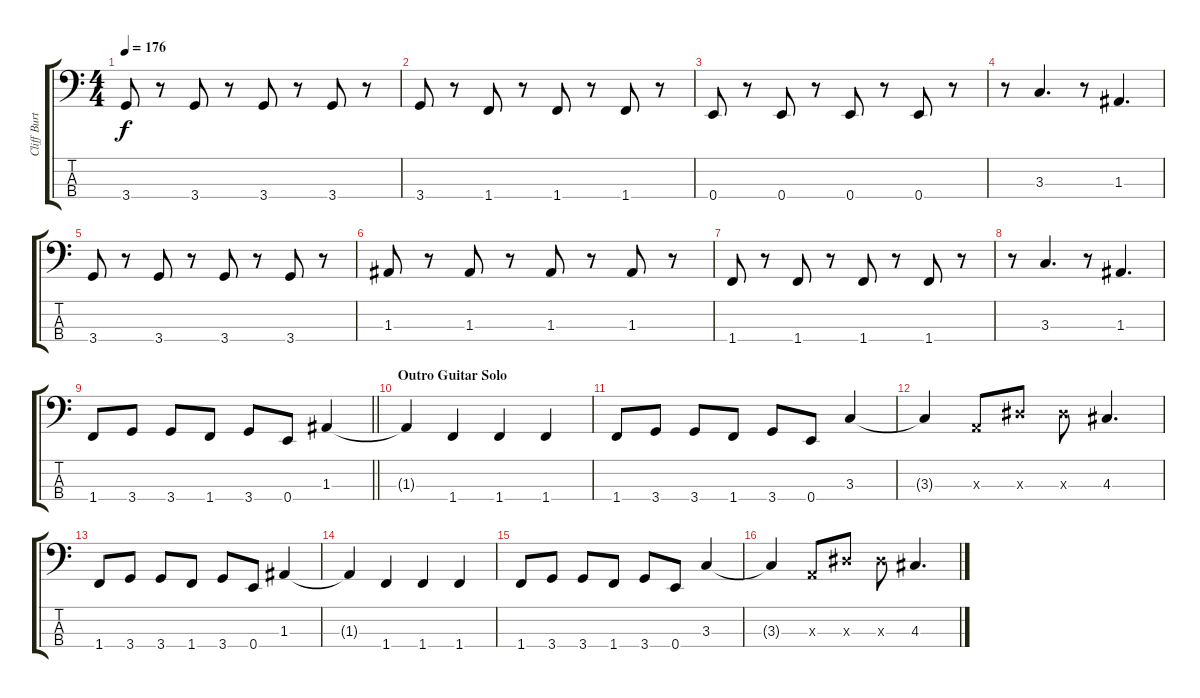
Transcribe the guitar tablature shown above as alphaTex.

\track ("Cliff Burton" "Cliff Burt") {instrument electricbasspick}
\staff {score tabs}
\tuning (G2 D2 A1 E1) {hide}
\ts (4 4)
\tempo 176
\clef f4
\ks c
3.4.8{dy f} r.8 3.4.8 r.8 3.4.8 r.8 3.4.8 r.8 |
3.4.8 r.8 1.4.8 r.8 1.4.8 r.8 1.4.8 r.8 |
0.4.8 r.8 0.4.8 r.8 0.4.8 r.8 0.4.8 r.8 |
r.8 3.3.4{d} r.8 1.3.4{d} |
3.4.8 r.8 3.4.8 r.8 3.4.8 r.8 3.4.8 r.8 |
1.3.8 r.8 1.3.8 r.8 1.3.8 r.8 1.3.8 r.8 |
1.4.8 r.8 1.4.8 r.8 1.4.8 r.8 1.4.8 r.8 |
r.8 3.3.4{d} r.8 1.3.4{d} |
\barLineRight lightlight
1.4.8 3.4.8 3.4.8 1.4.8 3.4.8 0.4.8 1.3.4 |
\section ("" "Outro Guitar Solo")
1.3{t}.4 1.4.4 1.4.4 1.4.4 |
1.4.8 3.4.8 3.4.8 1.4.8 3.4.8 0.4.8 3.3.4 |
3.3{t}.4 0.3{x}.8 6.3{x}.8 6.3{x}.8 4.3.4{d} |
1.4.8 3.4.8 3.4.8 1.4.8 3.4.8 0.4.8 1.3.4 |
1.3{t}.4 1.4.4 1.4.4 1.4.4 |
1.4.8 3.4.8 3.4.8 1.4.8 3.4.8 0.4.8 3.3.4 |
3.3{t}.4 0.3{x}.8 6.3{x}.8 6.3{x}.8 4.3.4{d}
